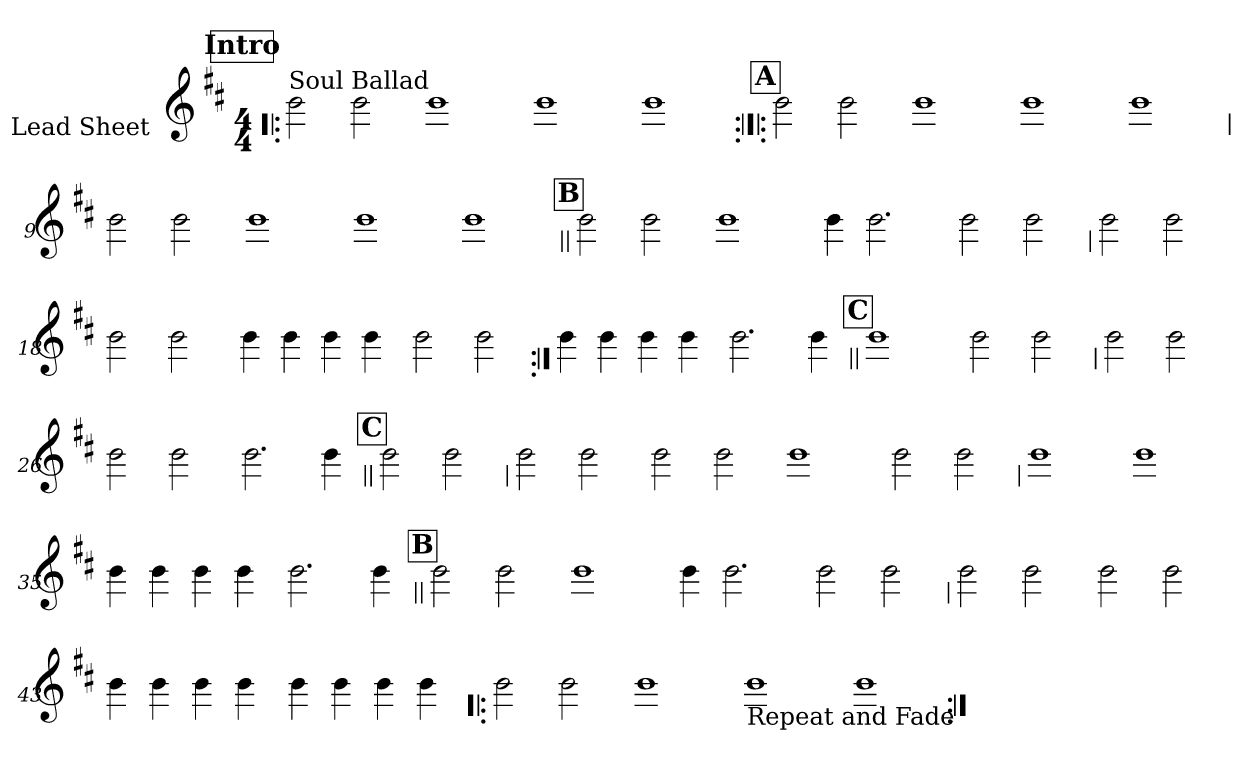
**kern
*part1
*staff1
*I"Lead Sheet
*stria0
*clefG2
*k[f#c#]
*D:
*M4/4
*MM77
!!LO:REH:place=s1:a:t=Intro
=1!|:
!LO:TX:a:t=Soul Ballad
2b
2b
=2-
1b
=3-
1b
=4-
1b
!!LO:LB:g=z
!!LO:REH:place=s1:a:t=A
=5:|!|:
2b
2b
=6-
1b
=7-
1b
=8-
1b
!!LO:LB:g=z
=9
2b
2b
=10-
1b
=11-
1b
=12-
1b
!!LO:LB:g=z
!!LO:REH:place=s1:a:t=B
=13||
2b
2b
=14-
1b
=15-
4b
2.b
=16-
2b
2b
!!LO:LB:g=z
=17
2b
2b
=18-
2b
2b
=19-
4b
4b
4b
4b
=20-
2b
2b
!!LO:LB:g=z
=21:|!
4b
4b
4b
4b
=22-
2.b
4b
!!LO:REH:place=s1:a:t=C
=23||
1b
=24-
2b
2b
!!LO:LB:g=z
=25
2b
2b
=26-
2b
2b
=27-
2.b
4b
!!LO:REH:place=s1:a:t=C
=28||
2b
2b
!!LO:LB:g=z
=29
2b
2b
=30-
2b
2b
=31-
1b
=32-
2b
2b
!!LO:LB:g=z
=33
1b
=34-
1b
=35-
4b
4b
4b
4b
=36-
2.b
4b
!!LO:LB:g=z
!!LO:REH:place=s1:a:t=B
=37||
2b
2b
=38-
1b
=39-
4b
2.b
=40-
2b
2b
!!LO:LB:g=z
=41
2b
2b
=42-
2b
2b
=43-
4b
4b
4b
4b
=44-
4b
4b
4b
4b
!!LO:LB:g=z
=45!|:
2b
2b
=46-
1b
=47-
!LO:TX:b:t=Repeat and Fade
1b
=48-
1b
=:|!
*-
